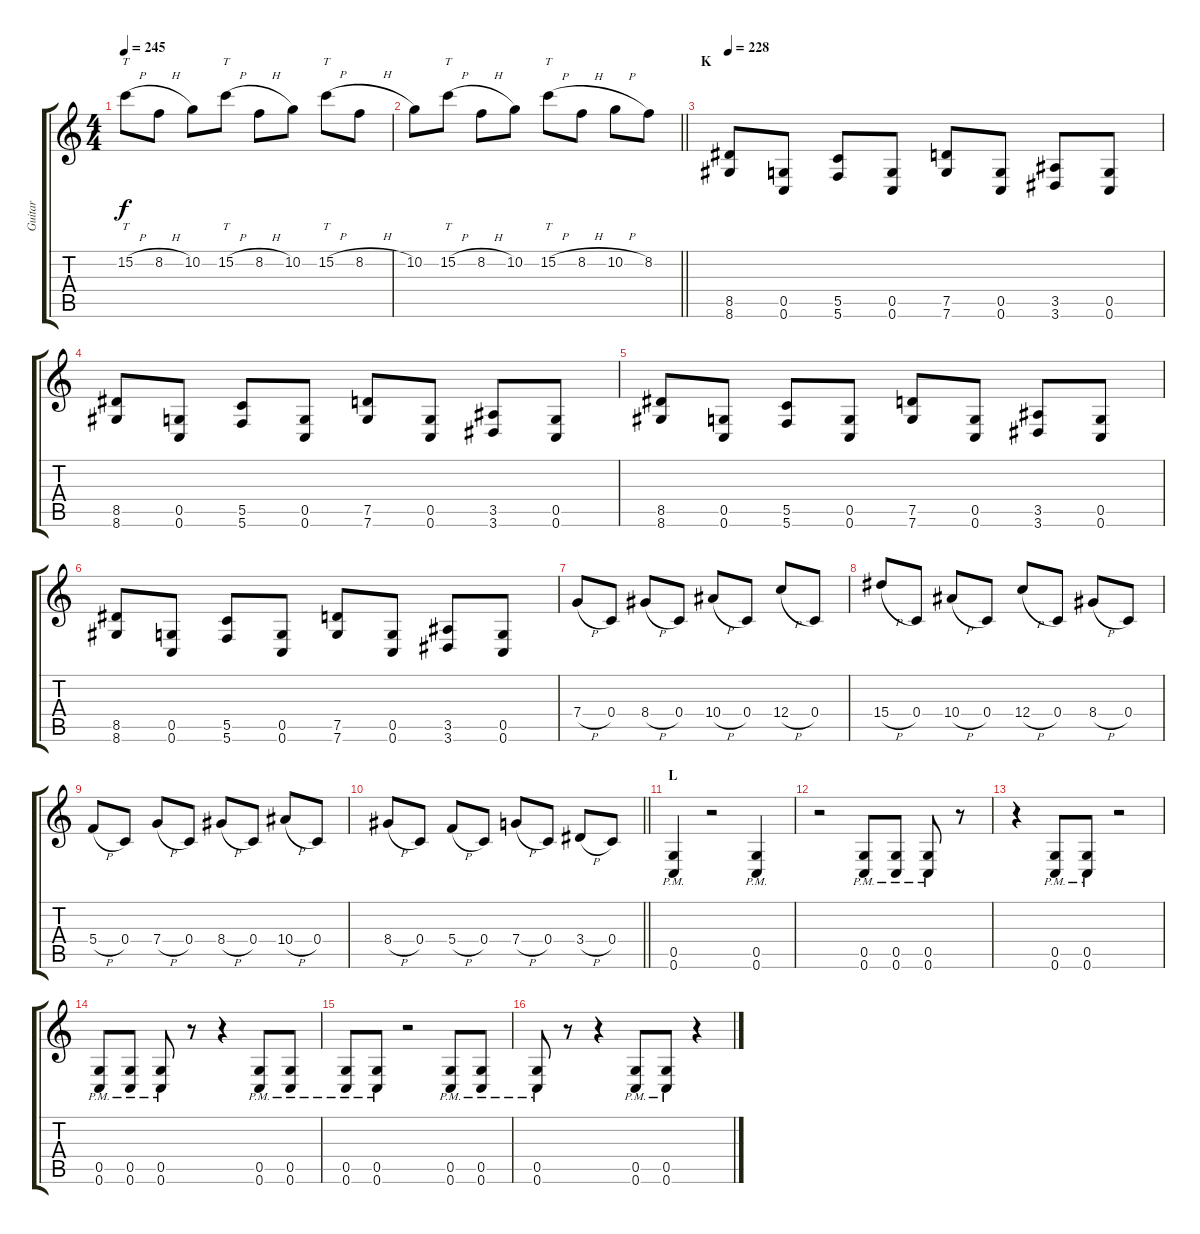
\track ("Guitar" "Guitar") {instrument distortionguitar}
\staff {score tabs}
\tuning (D4 A3 F3 C3 G2 C2) {hide}
\ts (4 4)
\tempo 245
\clef g2
\ks c
15.2{h}.8{tt dy f} 8.2{h}.8 10.2.8 15.2{h}.8{tt} 8.2{h}.8 10.2.8 15.2{h}.8{tt} 8.2{h}.8 |
\barLineRight lightlight
10.2.8 15.2{h}.8{tt} 8.2{h}.8 10.2.8 15.2{h}.8{tt} 8.2{h}.8 10.2{h}.8 8.2.8 |
\section ("" "K")
\tempo 228
(8.5 8.6).8 (0.5 0.6).8 (5.5 5.6).8 (0.5 0.6).8 (7.5 7.6).8 (0.5 0.6).8 (3.5 3.6).8 (0.5 0.6).8 |
(8.5 8.6).8 (0.5 0.6).8 (5.5 5.6).8 (0.5 0.6).8 (7.5 7.6).8 (0.5 0.6).8 (3.5 3.6).8 (0.5 0.6).8 |
(8.5 8.6).8 (0.5 0.6).8 (5.5 5.6).8 (0.5 0.6).8 (7.5 7.6).8 (0.5 0.6).8 (3.5 3.6).8 (0.5 0.6).8 |
(8.5 8.6).8 (0.5 0.6).8 (5.5 5.6).8 (0.5 0.6).8 (7.5 7.6).8 (0.5 0.6).8 (3.5 3.6).8 (0.5 0.6).8 |
7.4{h}.8 0.4.8 8.4{h}.8 0.4.8 10.4{h}.8 0.4.8 12.4{h}.8 0.4.8 |
15.4{h}.8 0.4.8 10.4{h}.8 0.4.8 12.4{h}.8 0.4.8 8.4{h}.8 0.4.8 |
5.4{h}.8 0.4.8 7.4{h}.8 0.4.8 8.4{h}.8 0.4.8 10.4{h}.8 0.4.8 |
\barLineRight lightlight
8.4{h}.8 0.4.8 5.4{h}.8 0.4.8 7.4{h}.8 0.4.8 3.4{h}.8 0.4.8 |
\section ("" "L")
(0.5{pm} 0.6{pm}).4 r.2 (0.5{pm} 0.6{pm}).4 |
r.2 (0.5{pm} 0.6{pm}).8 (0.5{pm} 0.6{pm}).8 (0.5{pm} 0.6{pm}).8 r.8 |
r.4 (0.5{pm} 0.6{pm}).8 (0.5{pm} 0.6{pm}).8 r.2 |
(0.5{pm} 0.6{pm}).8 (0.5{pm} 0.6{pm}).8 (0.5{pm} 0.6{pm}).8 r.8 r.4 (0.5{pm} 0.6{pm}).8 (0.5{pm} 0.6{pm}).8 |
(0.5{pm} 0.6{pm}).8 (0.5{pm} 0.6{pm}).8 r.2 (0.5{pm} 0.6{pm}).8 (0.5{pm} 0.6{pm}).8 |
(0.5{pm} 0.6{pm}).8 r.8 r.4 (0.5{pm} 0.6{pm}).8 (0.5{pm} 0.6{pm}).8 r.4
